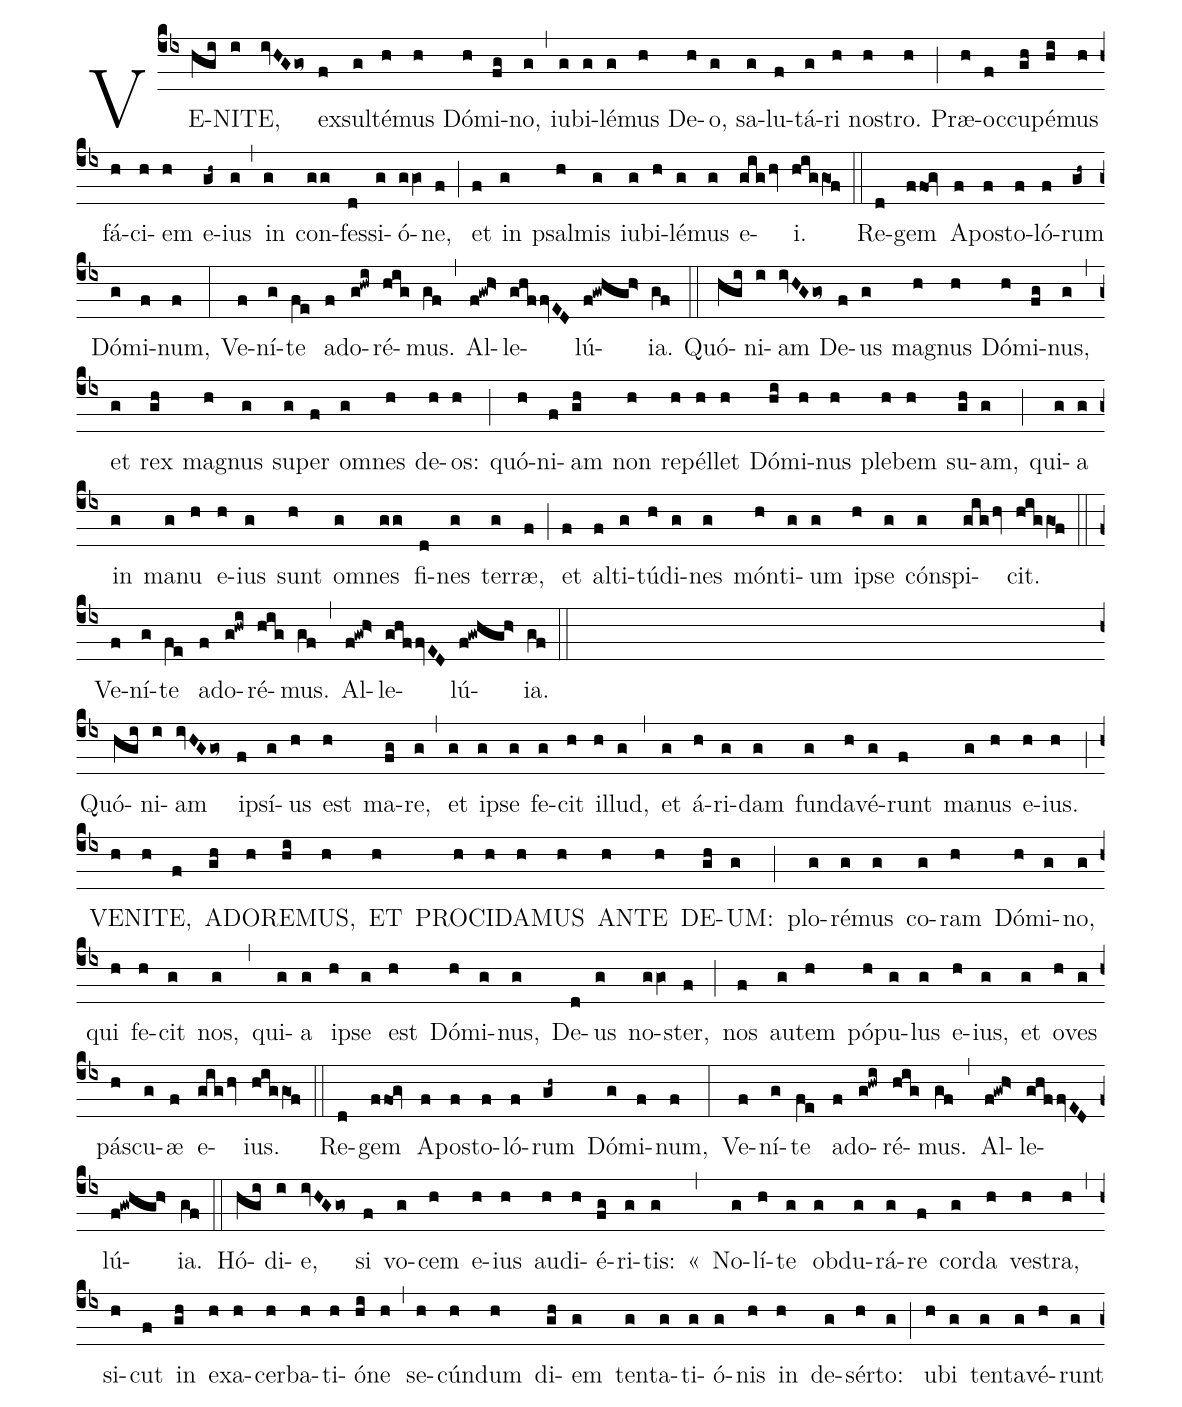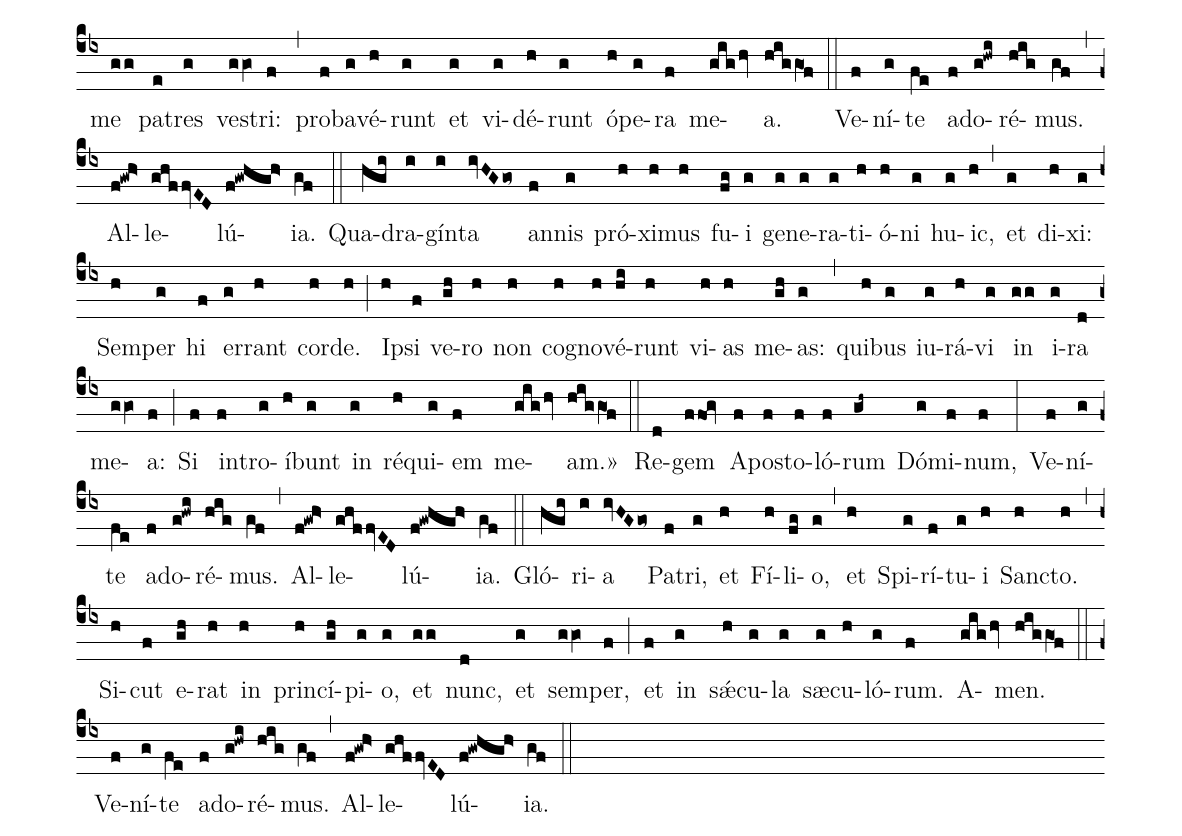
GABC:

%%
(cb4)VE(hgi)NI(i)TE,(ivHGgo~) ex(f)sul(g)té(h)mus(h) Dó(h)mi(fg)no,(g) (,) iu(g)bi(g)lé(g)mus(h) De(h)o,(g) sa(g)lu(f)tá(g)ri(h) no(h)stro.(h) (;) Præ(h)oc(f)cu(gh)pé(hi)mus(h) fá(h)ci(h)em(h) e(gh~)ius(g) (,) in(g) con(gg)fes(d)si(g)ó(ggO)ne,(f) (;) et(f) in(g) psal(h)mis(g) iu(g)bi(h)lé(g)mus(g) e(gighv)i.(hig/gO1f) (::)

Re(d)gem(ffog) A(f)po(f)sto(f)ló(f)rum(gh~) Dó(g)mi(f)num,(f) (:)
Ve(f)ní(g)te(fe) a(f)do(g!hwi)ré(hig)mus.(gf) (,)
Al(f!gwh>)le(ghffvED)lú(f!gwhgh>)ia.(gf) (::)

Quó(hgi)ni(i)am(ivHGgo~) De(f)us(g) ma(h)gnus(h) Dó(h)mi(fg)nus,(g) (,) et(g) rex(gh) ma(h)gnus(g) su(g)per(f) om(g)nes(h) de(h)os:(h) (;) quó(h)ni(f)am(gh) non(h) re(h)pél(h)let(h) Dó(hi)mi(h)nus(h) ple(h)bem(h) su(gh)am,(g) (;) qui(g)a(g) in(g) ma(g)nu(h) e(h)ius(g) sunt(h) om(g)nes(gg) fi(d)nes(g) ter(g)ræ,(f) (;) et(f) al(f)ti(g)tú(h)di(g)nes(g) món(h)ti(g)um(g) i(h)pse(g) cón(g)spi(gighv)cit.(hig/gO1f) (::)

Ve(f)ní(g)te(fe) a(f)do(g!hwi)ré(hig)mus.(gf) (,)
Al(f!gwh>)le(ghffvED)lú(f!gwhgh>)ia.(gf) (::Z)

Quó(hgi)ni(i)am(ivHGgo~) i(f)psí(g)us(h) est(h) ma(fg)re,(g) (,) et(g) i(g)pse(g) fe(g)cit(h) il(h)lud,(g) (,) et(g) á(h)ri(g)dam(g) fun(g)da(h)vé(g)runt(f) ma(g)nus(h) e(h)ius.(h) (;) VE(h)NI(h)TE,(f) A(gh)DO(h)RE(hi)MUS,(h) ET(h) PRO(h)CI(h)DA(h)MUS(h) AN(h)TE(h) DE(gh)UM:(g) (;) plo(g)ré(g)mus(g) co(g)ram(h) Dó(h)mi(g)no,(g) qui(h) fe(h)cit(g) nos,(g) (,) qui(g)a(g) i(h)pse(g) est(h) Dó(h)mi(g)nus,(g) De(d)us(g) no(ggO)ster,(f) (;) nos(f) au(g)tem(h) pó(h)pu(g)lus(g) e(h)ius,(g) et(g) o(h)ves(g) pá(h)scu(g)æ(f) e(gighv)ius.(hig/gO1f) (::)

Re(d)gem(ffog) A(f)po(f)sto(f)ló(f)rum(gh~) Dó(g)mi(f)num,(f) (:)
Ve(f)ní(g)te(fe) a(f)do(g!hwi)ré(hig)mus.(gf) (,)
Al(f!gwh>)le(ghffvED)lú(f!gwhgh>)ia.(gf) (::)

Hó(hgi)di(i)e,(ivHGgo~) si(f) vo(g)cem(h) e(h)ius(h) au(h)di(h)é(fg)ri(g)tis:(g)
«(,) No(g)lí(h)te(g) ob(g)du(g)rá(g)re(f) cor(g)da(h) ve(h)stra,(h) (,) si(h)cut(f) in(gh) e(h)xa(h)cer(h)ba(h)ti(h)ó(hi)ne(h) (,) se(h)cún(h)dum(h) di(gh)em(g) ten(g)ta(g)ti(g)ó(g)nis(h) in(h) de(g)sér(h)to:(g) (;) u(h)bi(g) ten(g)ta(g)vé(h)runt(g) me(gg) pa(e)tres(g) ve(ggO)stri:(f) (,) pro(f)ba(g)vé(h)runt(g) et(g) vi(g)dé(h)runt(g) ó(h)pe(g)ra(f) me(gighv)a.(hig/gO1f) (::)

Ve(f)ní(g)te(fe) a(f)do(g!hwi)ré(hig)mus.(gf) (,)
Al(f!gwh>)le(ghffvED)lú(f!gwhgh>)ia.(gf) (::)

Qua(hgi)dra(i)gín(i)ta(ivHGgo~) an(f)nis(g) pró(h)xi(h)mus(h) fu(fg)i(g) ge(g)ne(g)ra(g)ti(h)ó(h)ni(g) hu(g)ic,(h) (,) et(g) di(h)xi:(g) Sem(h)per(g) hi(f) er(g)rant(h) cor(h)de.(h) (;) I(h)psi(f) ve(gh)ro(h) non(h) co(h)gno(h)vé(hi)runt(h) vi(h)as(h) me(gh)as:(g) (,) qui(h)bus(g) iu(g)rá(h)vi(g) in(gg) i(g)ra(d) me(ggO)a:(f) (;) Si(f) in(f)tro(g)í(h)bunt(g) in(g) ré(h)qui(g)em(f) me(gighv)am.»(hig/gO1f) (::)

Re(d)gem(ffog) A(f)po(f)sto(f)ló(f)rum(gh~) Dó(g)mi(f)num,(f) (:)
Ve(f)ní(g)te(fe) a(f)do(g!hwi)ré(hig)mus.(gf) (,)
Al(f!gwh>)le(ghffvED)lú(f!gwhgh>)ia.(gf) (::)

Gló(hgi)ri(i)a(ivHGgo~) Pa(f)tri,(g) et(h) Fí(h)li(fg)o,(g) (,) et(h) Spi(g)rí(f)tu(g)i(h) San(h)cto.(h) (,) Si(h)cut(f) e(gh)rat(h) in(h) prin(h)cí(gh)pi(g)o,(g) et(gg) nunc,(d) et(g) sem(ggO)per,(f) (;) et(f) in(g)  sǽ(h)cu(g)la(g) sæ(g)cu(h)ló(g)rum.(f) A(gighv)men.(hig/gO1f) (::)

Ve(f)ní(g)te(fe) a(f)do(g!hwi)ré(hig)mus.(gf) (,)
Al(f!gwh>)le(ghffvED)lú(f!gwhgh>)ia.(gf) (::)
